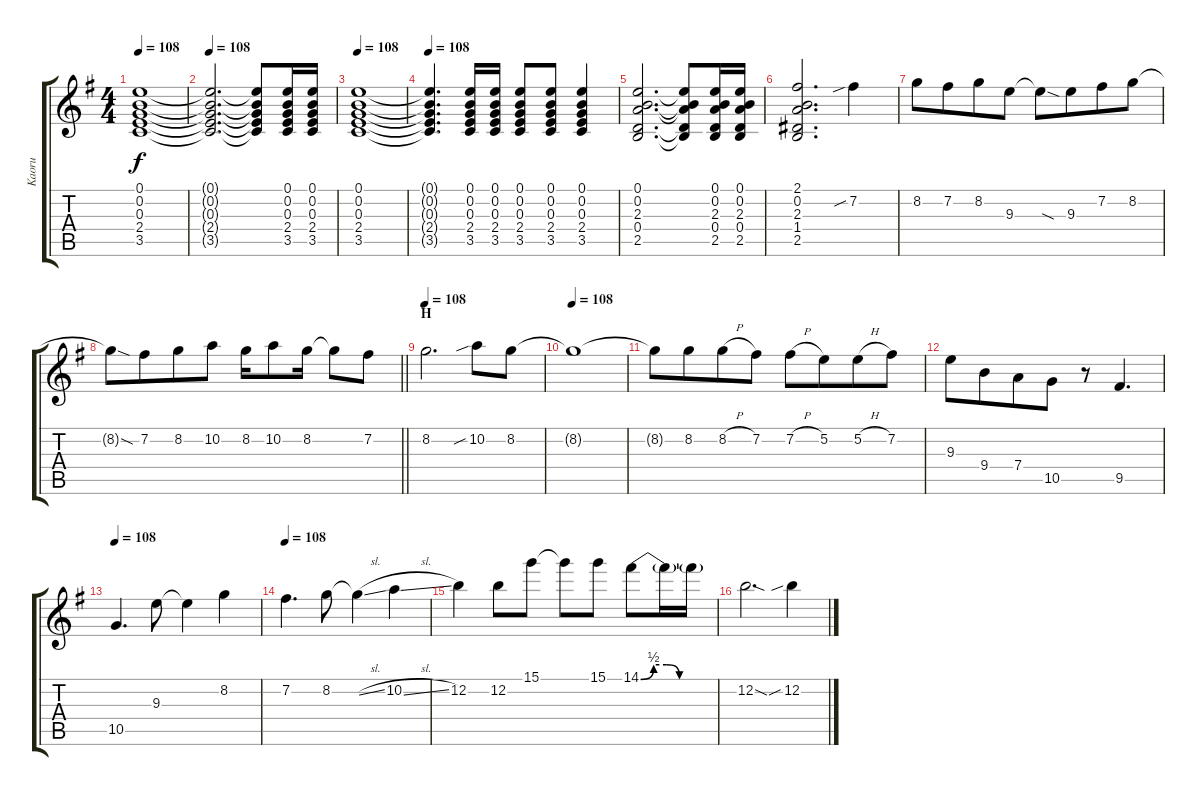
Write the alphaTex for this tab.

\track ("Kaoru" "Kaoru") {instrument overdrivenguitar}
\staff {score tabs}
\tuning (E4 B3 G3 D3 A2 E2) {hide}
\ts (4 4)
\tempo 108
\clef g2
\ks eminor
(0.1 0.2 0.3 2.4 3.5).1{dy f} |
\tempo 108
(0.1{t} 0.2{t} 0.3{t} 2.4{t} 3.5{t}).2{d} (0.1{t} 0.2{t} 0.3{t} 2.4{t} 3.5{t}).8 (0.1 0.2 0.3 2.4 3.5).16 (0.1 0.2 0.3 2.4 3.5).16 |
\tempo 108
(0.1 0.2 0.3 2.4 3.5).1 |
\tempo 108
(0.1{t} 0.2{t} 0.3{t} 2.4{t} 3.5{t}).4{d} (0.1 0.2 0.3 2.4 3.5).16 (0.1 0.2 0.3 2.4 3.5).16 (0.1 0.2 0.3 2.4 3.5).8 (0.1 0.2 0.3 2.4 3.5).8 (0.1 0.2 0.3 2.4 3.5).4 |
(0.1 0.2 2.3 0.4 2.5).2{d} (0.1{t} 0.2{t} 2.3{t} 0.4{t} 2.5{t}).8 (0.1 0.2 2.3 0.4 2.5).16 (0.1 0.2 2.3 0.4 2.5).16 |
(2.1 0.2 2.3 1.4 2.5).2{d} 7.2{sib}.4{volume 16} |
8.2.8 7.2.8{beam merge} 8.2.8 9.3.8 9.3{sod t}.8 9.3.8{beam merge} 7.2.8 8.2.8 |
\barLineRight lightlight
8.2{sod t}.8 7.2.8{beam merge} 8.2.8 10.2.8 8.2.16 10.2.8 8.2.16 8.2{t}.8 7.2.8 |
\section ("" "H")
\tempo 108
8.2.2{d} 10.2{sib}.8 8.2.8 |
\tempo 108
8.2{t}.1 |
8.2{t}.8 8.2.8{beam merge} 8.2{h}.8 7.2.8 7.2{h}.8 5.2.8{beam merge} 5.2{h}.8 7.2.8 |
9.3.8 9.4.8{beam merge} 7.4.8 10.5.8 r.8 9.5.4{d} |
\tempo 108
10.5.4{d} 9.3.8 9.3{t}.4 8.2.4 |
\tempo 108
7.2.4{d} 8.2.8 8.2{sl t}.4 10.2{sl}.4 |
12.2.4 12.2.8 15.1.8 15.1{t}.8 15.1.8 14.1{be (custom 0 0 10 2 20 2 30 0 60 0)}.8 14.1{t}.16 14.1{t}.16 |
12.2{sod}.2{d} 12.2{sib}.4
